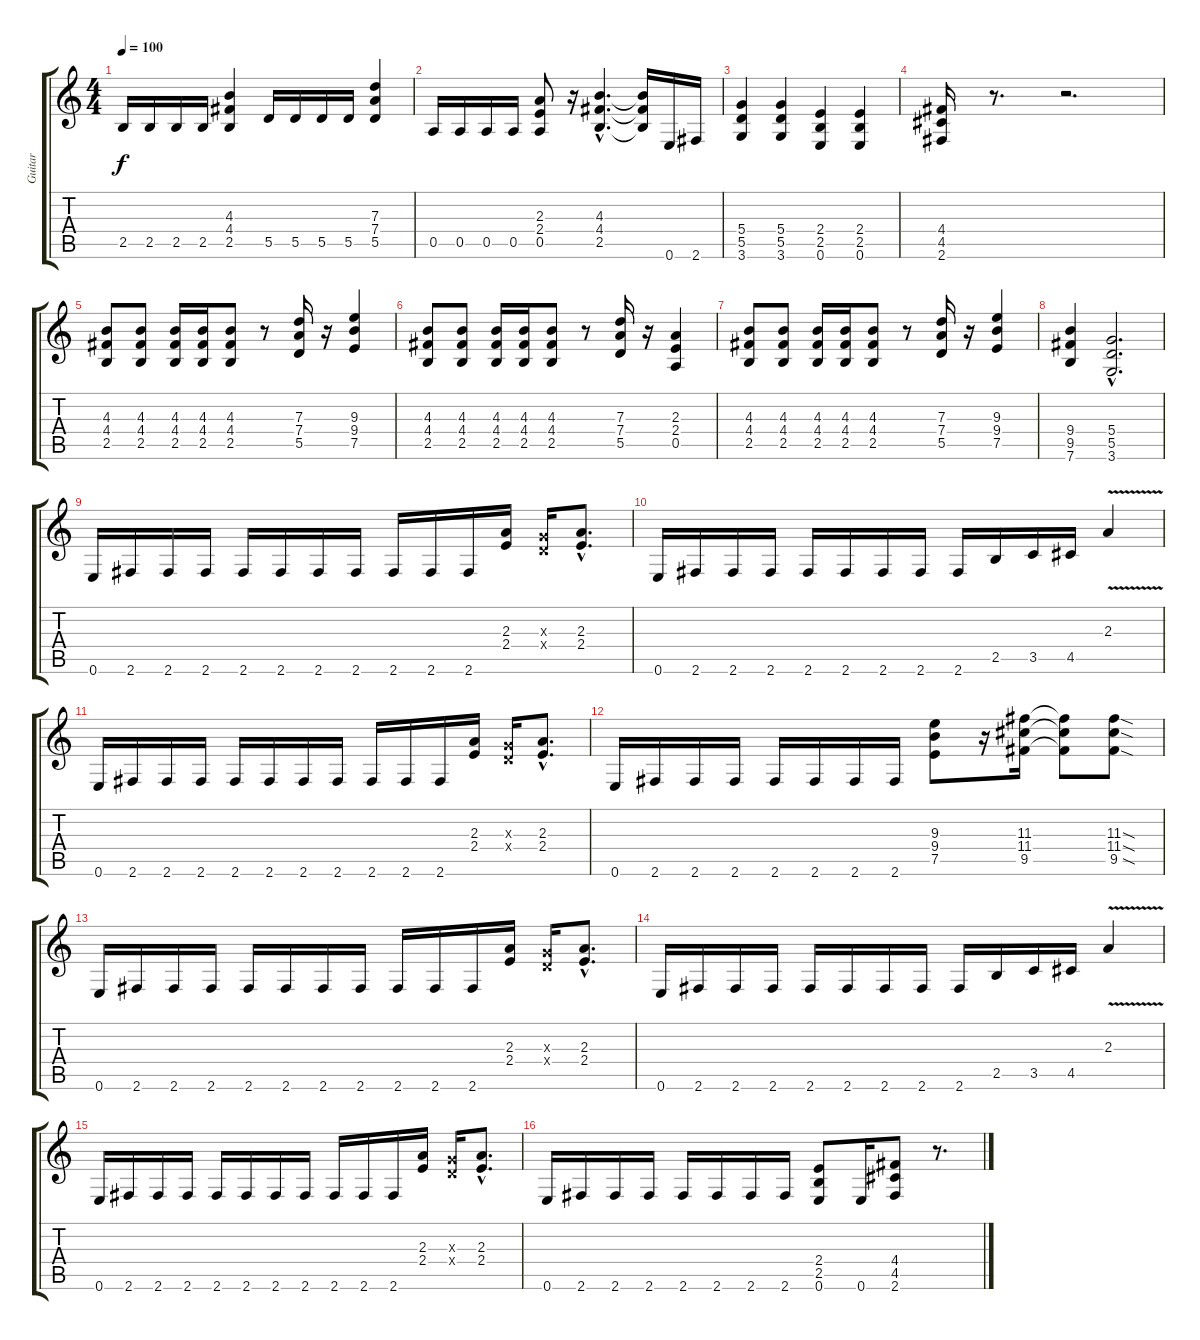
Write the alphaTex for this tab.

\track ("Guitar" "Guitar") {instrument distortionguitar}
\staff {score tabs}
\tuning (E4 B3 G3 D3 A2 E2) {hide}
\ts (4 4)
\tempo 100
\clef g2
\ks c
2.5.16{dy f} 2.5.16 2.5.16 2.5.16 (4.3 4.4 2.5).4 5.5.16 5.5.16 5.5.16 5.5.16 (7.3 7.4 5.5).4 |
0.5.16 0.5.16 0.5.16 0.5.16 (2.3 2.4 0.5).8 r.16 (4.3{hac} 4.4{hac} 2.5{hac}).4{d} (4.3{t} 4.4{t} 2.5{t}).16 0.6.16 2.6.16 |
(5.4 5.5 3.6).4 (5.4 5.5 3.6).4 (2.4 2.5 0.6).4 (2.4 2.5 0.6).4 |
(4.4 4.5 2.6).16 r.8{d} r.2{d} |
(4.3 4.4 2.5).8 (4.3 4.4 2.5).8 (4.3 4.4 2.5).16 (4.3 4.4 2.5).16 (4.3 4.4 2.5).8 r.8 (7.3 7.4 5.5).16 r.16 (9.3 9.4 7.5).4 |
(4.3 4.4 2.5).8 (4.3 4.4 2.5).8 (4.3 4.4 2.5).16 (4.3 4.4 2.5).16 (4.3 4.4 2.5).8 r.8 (7.3 7.4 5.5).16 r.16 (2.3 2.4 0.5).4 |
(4.3 4.4 2.5).8 (4.3 4.4 2.5).8 (4.3 4.4 2.5).16 (4.3 4.4 2.5).16 (4.3 4.4 2.5).8 r.8 (7.3 7.4 5.5).16 r.16 (9.3 9.4 7.5).4 |
(9.4 9.5 7.6).4 (5.4{hac} 5.5{hac} 3.6{hac}).2{d} |
0.6.16 2.6.16 2.6.16 2.6.16 2.6.16 2.6.16 2.6.16 2.6.16 2.6.16 2.6.16 2.6.16 (2.3 2.4).16 (0.3{x} 0.4{x}).16 (2.3{hac} 2.4{hac}).8{d} |
0.6.16 2.6.16 2.6.16 2.6.16 2.6.16 2.6.16 2.6.16 2.6.16 2.6.16 2.5.16 3.5.16 4.5.16 2.3{v}.4 |
0.6.16 2.6.16 2.6.16 2.6.16 2.6.16 2.6.16 2.6.16 2.6.16 2.6.16 2.6.16 2.6.16 (2.3 2.4).16 (0.3{x} 0.4{x}).16 (2.3{hac} 2.4{hac}).8{d} |
0.6.16 2.6.16 2.6.16 2.6.16 2.6.16 2.6.16 2.6.16 2.6.16 (9.3 9.4 7.5).8 r.16 (11.3 11.4 9.5).16 (11.3{t} 11.4{t} 9.5{t}).8 (11.3{sod} 11.4{sod} 9.5{sod}).8 |
0.6.16 2.6.16 2.6.16 2.6.16 2.6.16 2.6.16 2.6.16 2.6.16 2.6.16 2.6.16 2.6.16 (2.3 2.4).16 (0.3{x} 0.4{x}).16 (2.3{hac} 2.4{hac}).8{d} |
0.6.16 2.6.16 2.6.16 2.6.16 2.6.16 2.6.16 2.6.16 2.6.16 2.6.16 2.5.16 3.5.16 4.5.16 2.3{v}.4 |
0.6.16 2.6.16 2.6.16 2.6.16 2.6.16 2.6.16 2.6.16 2.6.16 2.6.16 2.6.16 2.6.16 (2.3 2.4).16 (0.3{x} 0.4{x}).16 (2.3{hac} 2.4{hac}).8{d} |
0.6.16 2.6.16 2.6.16 2.6.16 2.6.16 2.6.16 2.6.16 2.6.16 (2.4 2.5 0.6).8 0.6.16 (4.4 4.5 2.6).8 r.8{d}
